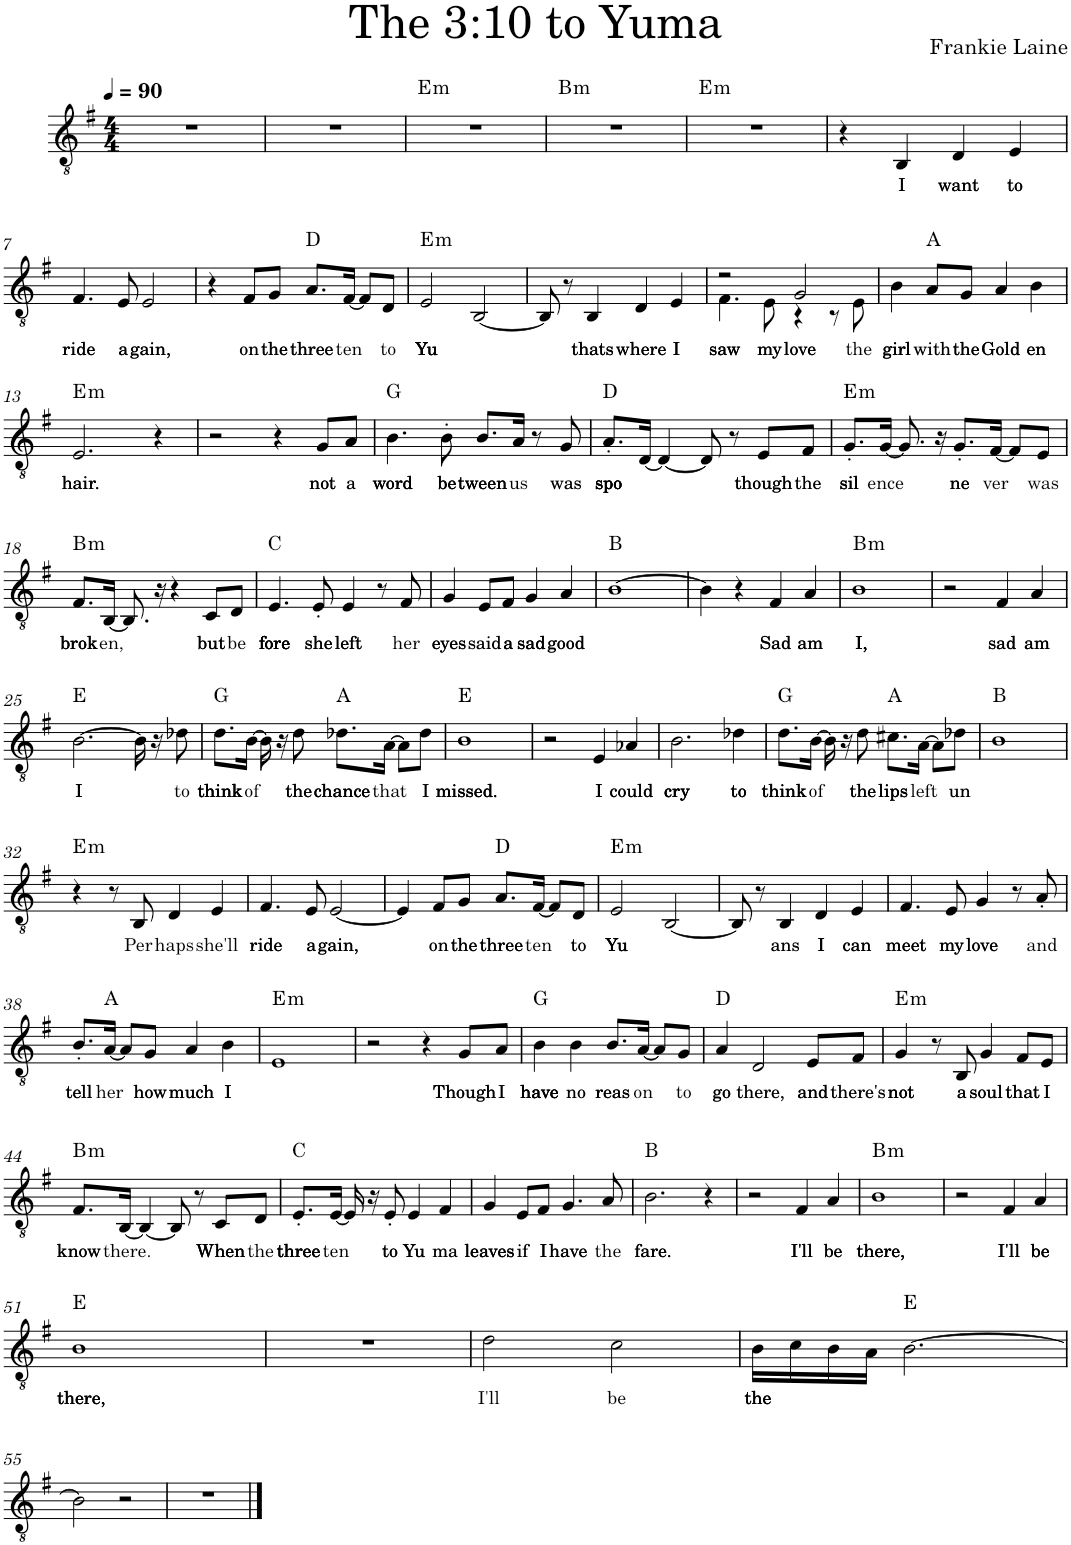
**kern	**text	**harte
*part1	*part1	*part1
*staff1	*staff1	*
*I"Chitarra elettrica	*	*
*clefGv2	*	*
*k[f#]	*	*
*M4/4	*	*
*MM90	*	*
=1	=1	=1
1r	.	.
=2	=2	=2
1r	.	.
=3	=3	=3
!	!	!LO:H:kt=m
1r	.	E:min
=4	=4	=4
!	!	!LO:H:kt=m
1r	.	B:min
=5	=5	=5
!	!	!LO:H:kt=m
1r	.	E:min
=6	=6	=6
4r	.	.
!	!LO:LY:b	!
4BB/	I	.
!	!LO:LY:b	!
4D/	want	.
!	!LO:LY:b	!
4E/	to	.
!!LO:LB:g=z
=7	=7	=7
!	!LO:LY:b	!
4.F#/	ride	.
!	!LO:LY:b	!
8E/	a	.
!	!LO:LY:b	!
2E/	gain,	.
=8	=8	=8
4r	.	.
!	!LO:LY:b	!
8F#/L	on	.
!	!LO:LY:b	!
8G/J	the	.
!	!LO:LY:b	!
8.A/L	three	D:maj
!	!LO:LY:b	!
[16F#/Jk	ten	.
8F#/L]	.	.
!	!LO:LY:b	!
8D/J	to	.
=9	=9	=9
!	!LO:LY:b	!LO:H:kt=m
2E/	Yu	E:min
[2BB/	.	.
=10	=10	=10
8BB/]	.	.
8r	.	.
!	!LO:LY:b	!
4BB/	thats	.
!	!LO:LY:b	!
4D/	where	.
!	!LO:LY:b	!
4E/	I	.
=11	=11	=11
!	!LO:LY:b	!
*^	*	*
2r	4.F#\	saw	.
!	!	!LO:LY:b	!
.	8E\	my	.
!	!	!LO:LY:b	!
2G/	4r	love	.
.	8r	.	.
!	!	!LO:LY:b	!
.	8E\	the	.
=12	=12	=12	=12
!	!	!LO:LY:b	!
*v	*v	*	*
4B\	girl	.
!	!LO:LY:b	!
8A/L	with	A:maj
!	!LO:LY:b	!
8G/J	the	.
!	!LO:LY:b	!
4A/	Gold	.
!	!LO:LY:b	!
4B\	en	.
!!LO:LB:g=z
=13	=13	=13
!	!LO:LY:b	!LO:H:kt=m
2.E/	hair.	E:min
4r	.	.
=14	=14	=14
2r	.	.
4r	.	.
!	!LO:LY:b	!
8G/L	not	.
!	!LO:LY:b	!
8A/J	a	.
=15	=15	=15
!	!LO:LY:b	!
4.B\	word	G:maj
!	!LO:LY:b	!
8B'\	be	.
!	!LO:LY:b	!
8.B/L	tween	.
!	!LO:LY:b	!
16A/Jk	us	.
8r	.	.
!	!LO:LY:b	!
8G/	was	.
=16	=16	=16
!	!LO:LY:b	!
8.A'/L	spo	D:maj
[16D/Jk	.	.
4D/_	.	.
8D/]	.	.
8r	.	.
!	!LO:LY:b	!
8E/L	though	.
!	!LO:LY:b	!
8F#/J	the	.
=17	=17	=17
!	!LO:LY:b	!LO:H:kt=m
8.G'/L	sil	E:min
!	!LO:LY:b	!
[16G/Jk	ence	.
8.G/]	.	.
16r	.	.
!	!LO:LY:b	!
8.G'/L	ne	.
!	!LO:LY:b	!
[16F#/Jk	ver	.
8F#/L]	.	.
!	!LO:LY:b	!
8E/J	was	.
!!LO:LB:g=z
=18	=18	=18
!	!LO:LY:b	!LO:H:kt=m
8.F#/L	brok	B:min
!	!LO:LY:b	!
[16BB/Jk	en,	.
8.BB/]	.	.
16r	.	.
4r	.	.
!	!LO:LY:b	!
8C/L	but	.
!	!LO:LY:b	!
8D/J	be	.
=19	=19	=19
!	!LO:LY:b	!
4.E/	fore	C:maj
!	!LO:LY:b	!
8E'/	she	.
!	!LO:LY:b	!
4E/	left	.
8r	.	.
!	!LO:LY:b	!
8F#/	her	.
=20	=20	=20
!	!LO:LY:b	!
4G/	eyes	.
!	!LO:LY:b	!
8E/L	said	.
!	!LO:LY:b	!
8F#/J	a	.
!	!LO:LY:b	!
4G/	sad	.
!	!LO:LY:b	!
4A/	good	.
=21	=21	=21
[1B	.	B:maj
=22	=22	=22
4B\]	.	.
4r	.	.
!	!LO:LY:b	!
4F#/	Sad	.
!	!LO:LY:b	!
4A/	am	.
=23	=23	=23
!	!LO:LY:b	!LO:H:kt=m
1B	I,	B:min
=24	=24	=24
2r	.	.
!	!LO:LY:b	!
4F#/	sad	.
!	!LO:LY:b	!
4A/	am	.
!!LO:LB:g=z
=25	=25	=25
!	!LO:LY:b	!
[2.B\	I	E:maj
16B\]	.	.
16r	.	.
!	!LO:LY:b	!
8d-X\	to	.
=26	=26	=26
!	!LO:LY:b	!
8.d\L	think	G:maj
!	!LO:LY:b	!
[16B\Jk	of	.
16B\]	.	.
16r	.	.
!	!LO:LY:b	!
8d\	the	.
!	!LO:LY:b	!
8.d-X\L	chance	A:maj
!	!LO:LY:b	!
[16A\Jk	that	.
8A\L]	.	.
!	!LO:LY:b	!
8d-\J	I	.
=27	=27	=27
!	!LO:LY:b	!
1B	missed.	E:maj
=28	=28	=28
2r	.	.
!	!LO:LY:b	!
4E/	I	.
!	!LO:LY:b	!
4A-X/	could	.
=29	=29	=29
!	!LO:LY:b	!
2.B\	cry	.
!	!LO:LY:b	!
4d-X\	to	.
=30	=30	=30
!	!LO:LY:b	!
8.d\L	think	G:maj
!	!LO:LY:b	!
[16B\Jk	of	.
16B\]	.	.
16r	.	.
!	!LO:LY:b	!
8d\	the	.
!	!LO:LY:b	!
8.c#X\L	lips	A:maj
!	!LO:LY:b	!
[16A\Jk	left	.
8A\L]	.	.
!	!LO:LY:b	!
8d-X\J	un	.
=31	=31	=31
1B	.	B:maj
!!LO:LB:g=z
=32	=32	=32
!	!	!LO:H:kt=m
4r	.	E:min
8r	.	.
!	!LO:LY:b	!
8BB/	Per	.
!	!LO:LY:b	!
4D/	haps	.
!	!LO:LY:b	!
4E/	she'll	.
=33	=33	=33
!	!LO:LY:b	!
4.F#/	ride	.
!	!LO:LY:b	!
8E/	a	.
!	!LO:LY:b	!
[2E/	gain,	.
=34	=34	=34
4E/]	.	.
!	!LO:LY:b	!
8F#/L	on	.
!	!LO:LY:b	!
8G/J	the	.
!	!LO:LY:b	!
8.A/L	three	D:maj
!	!LO:LY:b	!
[16F#/Jk	ten	.
8F#/L]	.	.
!	!LO:LY:b	!
8D/J	to	.
=35	=35	=35
!	!LO:LY:b	!LO:H:kt=m
2E/	Yu	E:min
[2BB/	.	.
=36	=36	=36
8BB/]	.	.
8r	.	.
!	!LO:LY:b	!
4BB/	ans	.
!	!LO:LY:b	!
4D/	I	.
!	!LO:LY:b	!
4E/	can	.
=37	=37	=37
!	!LO:LY:b	!
4.F#/	meet	.
!	!LO:LY:b	!
8E/	my	.
!	!LO:LY:b	!
4G/	love	.
8r	.	.
!	!LO:LY:b	!
8A'/	and	.
!!LO:LB:g=z
=38	=38	=38
!	!LO:LY:b	!
8.B'/L	tell	.
!	!LO:LY:b	!
[16A/Jk	her	A:maj
8A/L]	.	.
!	!LO:LY:b	!
8G/J	how	.
!	!LO:LY:b	!
4A/	much	.
!	!LO:LY:b	!
4B\	I	.
=39	=39	=39
!	!	!LO:H:kt=m
1E	.	E:min
=40	=40	=40
2r	.	.
4r	.	.
!	!LO:LY:b	!
8G/L	Though	.
!	!LO:LY:b	!
8A/J	I	.
=41	=41	=41
!	!LO:LY:b	!
4B\	have	G:maj
!	!LO:LY:b	!
4B\	no	.
!	!LO:LY:b	!
8.B/L	reas	.
!	!LO:LY:b	!
[16A/Jk	on	.
8A/L]	.	.
!	!LO:LY:b	!
8G/J	to	.
=42	=42	=42
!	!LO:LY:b	!
4A/	go	D:maj
!	!LO:LY:b	!
2D/	there,	.
!	!LO:LY:b	!
8E/L	and	.
!	!LO:LY:b	!
8F#/J	there's	.
=43	=43	=43
!	!LO:LY:b	!LO:H:kt=m
4G/	not	E:min
8r	.	.
!	!LO:LY:b	!
8BB/	a	.
!	!LO:LY:b	!
4G/	soul	.
!	!LO:LY:b	!
8F#/L	that	.
!	!LO:LY:b	!
8E/J	I	.
!!LO:LB:g=z
=44	=44	=44
!	!LO:LY:b	!LO:H:kt=m
8.F#/L	know	B:min
!	!LO:LY:b	!
[16BB/Jk	there.	.
4BB/_	.	.
8BB/]	.	.
8r	.	.
!	!LO:LY:b	!
8C/L	When	.
!	!LO:LY:b	!
8D/J	the	.
=45	=45	=45
!	!LO:LY:b	!
8.E'/L	three	C:maj
!	!LO:LY:b	!
[16E/Jk	ten	.
16E/]	.	.
16r	.	.
!	!LO:LY:b	!
8E'/	to	.
!	!LO:LY:b	!
4E/	Yu	.
!	!LO:LY:b	!
4F#/	ma	.
=46	=46	=46
!	!LO:LY:b	!
4G/	leaves	.
!	!LO:LY:b	!
8E/L	if	.
!	!LO:LY:b	!
8F#/J	I	.
!	!LO:LY:b	!
4.G/	have	.
!	!LO:LY:b	!
8A/	the	.
=47	=47	=47
!	!LO:LY:b	!
2.B\	fare.	B:maj
4r	.	.
=48	=48	=48
2r	.	.
!	!LO:LY:b	!
4F#/	I'll	.
!	!LO:LY:b	!
4A/	be	.
=49	=49	=49
!	!LO:LY:b	!LO:H:kt=m
1B	there,	B:min
=50	=50	=50
2r	.	.
!	!LO:LY:b	!
4F#/	I'll	.
!	!LO:LY:b	!
4A/	be	.
!!LO:LB:g=z
=51	=51	=51
!	!LO:LY:b	!
1B	there,	E:maj
=52	=52	=52
1r	.	.
=53	=53	=53
!	!LO:LY:b	!
2d\	I'll	.
!	!LO:LY:b	!
2c\	be	.
=54	=54	=54
!	!LO:LY:b	!
16B\LL	the	.
16c\	.	.
16B\	.	.
16A\JJ	.	.
[2.B\	.	E:maj
!!LO:LB:g=z
=55	=55	=55
2B\]	.	.
2r	.	.
=56	=56	=56
1r	.	.
==	==	==
*-	*-	*-
